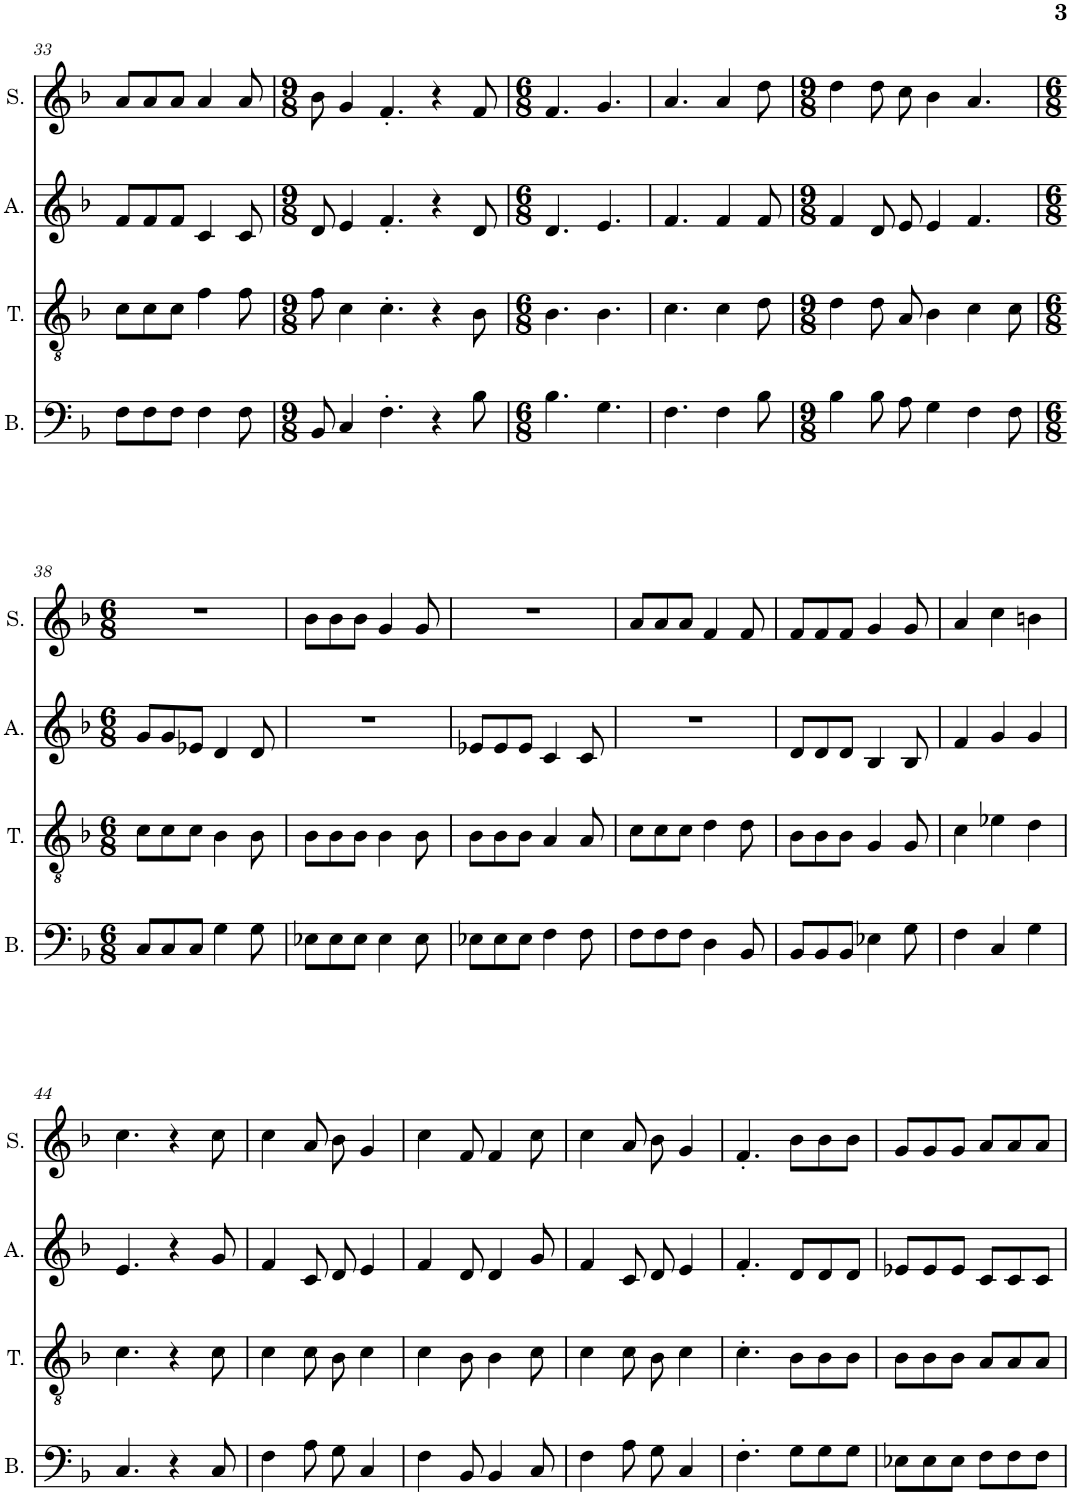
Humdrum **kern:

**kern	**kern	**kern	**kern
*part4	*part3	*part2	*part1
*staff4	*staff3	*staff2	*staff1
*I"Basse	*I"Ténor	*I"Alto	*I"Soprano
*I'B.	*I'T.	*I'A.	*I'S.
!!LO:PB:g=z
*clefF4	*clefGv2	*clefG2	*clefG2
*k[b-]	*k[b-]	*k[b-]	*k[b-]
*M6/8	*M6/8	*M6/8	*M6/8
=33	=33	=33	=33
8F\L	8c\L	8f/L	8a/L
8F\	8c\	8f/	8a/
8F\J	8c\J	8f/J	8a/J
4F\	4f\	4c/	4a/
8F\	8f\	8c/	8a/
=34	=34	=34	=34
*M9/8	*M9/8	*M9/8	*M9/8
8BB-/	8f\	8d/	8b-\
4C/	4c\	4e/	4g/
4.F'\	4.c'\	4.f'/	4.f'/
4r	4r	4r	4r
8B-\	8B-\	8d/	8f/
=35	=35	=35	=35
*M6/8	*M6/8	*M6/8	*M6/8
4.B-\	4.B-\	4.d/	4.f/
4.G\	4.B-\	4.e/	4.g/
=36	=36	=36	=36
4.F\	4.c\	4.f/	4.a/
4F\	4c\	4f/	4a/
8B-\	8d\	8f/	8dd\
=37	=37	=37	=37
*M9/8	*M9/8	*M9/8	*M9/8
4B-\	4d\	4f/	4dd\
8B-\	8d\	8d/	8dd\
8A\	8A/	8e/	8cc\
4G\	4B-\	4e/	4b-\
4F\	4c\	4.f/	4.a/
8F\	8c\	.	.
!!LO:LB:g=z
=38	=38	=38	=38
*M6/8	*M6/8	*M6/8	*M6/8
8C/L	8c\L	8g/L	2.r
8C/	8c\	8g/	.
8C/J	8c\J	8e-X/J	.
4G\	4B-\	4d/	.
8G\	8B-\	8d/	.
=39	=39	=39	=39
8E-X\L	8B-\L	2.r	8b-\L
8E-\	8B-\	.	8b-\
8E-\J	8B-\J	.	8b-\J
4E-\	4B-\	.	4g/
8E-\	8B-\	.	8g/
=40	=40	=40	=40
8E-X\L	8B-\L	8e-X/L	2.r
8E-\	8B-\	8e-/	.
8E-\J	8B-\J	8e-/J	.
4F\	4A/	4c/	.
8F\	8A/	8c/	.
=41	=41	=41	=41
8F\L	8c\L	2.r	8a/L
8F\	8c\	.	8a/
8F\J	8c\J	.	8a/J
4D\	4d\	.	4f/
8BB-/	8d\	.	8f/
=42	=42	=42	=42
8BB-/L	8B-\L	8d/L	8f/L
8BB-/	8B-\	8d/	8f/
8BB-/J	8B-\J	8d/J	8f/J
4E-X\	4G/	4B-/	4g/
8G\	8G/	8B-/	8g/
=43	=43	=43	=43
4F\	4c\	4f/	4a/
4C/	4e-X\	4g/	4cc\
4G\	4d\	4g/	4bn\
!!LO:LB:g=z
=44	=44	=44	=44
4.C/	4.c\	4.e/	4.cc\
4r	4r	4r	4r
8C/	8c\	8g/	8cc\
=45	=45	=45	=45
4F\	4c\	4f/	4cc\
8A\	8c\	8c/	8a/
8G\	8B-\	8d/	8b-\
4C/	4c\	4e/	4g/
=46	=46	=46	=46
4F\	4c\	4f/	4cc\
8BB-/	8B-\	8d/	8f/
4BB-/	4B-\	4d/	4f/
8C/	8c\	8g/	8cc\
=47	=47	=47	=47
4F\	4c\	4f/	4cc\
8A\	8c\	8c/	8a/
8G\	8B-\	8d/	8b-\
4C/	4c\	4e/	4g/
=48	=48	=48	=48
4.F'\	4.c'\	4.f'/	4.f'/
8G\L	8B-\L	8d/L	8b-\L
8G\	8B-\	8d/	8b-\
8G\J	8B-\J	8d/J	8b-\J
=49	=49	=49	=49
8E-X\L	8B-\L	8e-X/L	8g/L
8E-\	8B-\	8e-/	8g/
8E-\J	8B-\J	8e-/J	8g/J
8F\L	8A/L	8c/L	8a/L
8F\	8A/	8c/	8a/
8F\J	8A/J	8c/J	8a/J
=	=	=	=
*-	*-	*-	*-
